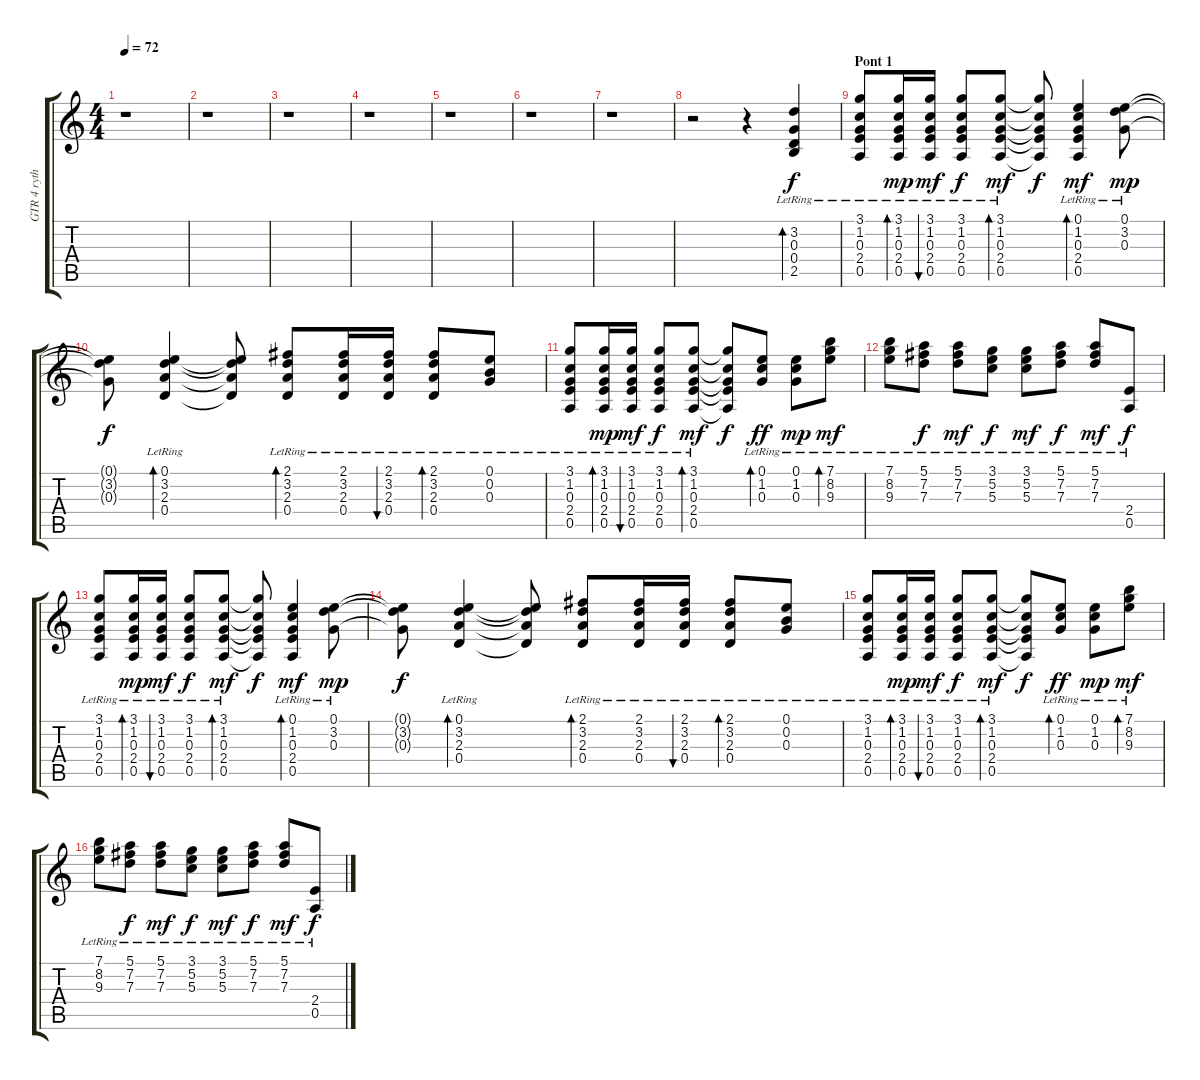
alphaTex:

\track ("GTR 4 rythm acoust." "GTR 4 ryth") {instrument acousticguitarsteel}
\staff {score tabs}
\tuning (E4 B3 G3 D3 A2 E2) {hide}
\ts (4 4)
\tempo 72
\clef g2
\ks c
r.1{dy f} |
r.1 |
r.1 |
r.1 |
r.1 |
r.1 |
r.1 |
r.2 r.4 (3.2{lr} 0.3{lr} 0.4{lr} 2.5{lr}).4{bd 120} |
\section ("" "Pont 1")
(3.1{lr} 1.2{lr} 0.3{lr} 2.4{lr} 0.5{lr}).8 (3.1{lr} 1.2{lr} 0.3{lr} 2.4{lr} 0.5{lr}).16{bd 60 dy mp} (3.1{lr} 1.2{lr} 0.3{lr} 2.4{lr} 0.5{lr}).16{bu 120 dy mf} (3.1{lr} 1.2{lr} 0.3{lr} 2.4{lr} 0.5{lr}).8{dy f} (3.1{lr} 1.2{lr} 0.3{lr} 2.4{lr} 0.5{lr}).8{bd 30 dy mf} (3.1{t} 1.2{t} 0.3{t} 2.4{t} 0.5{t}).8{dy f} (0.1{lr} 1.2{lr} 0.3{lr} 2.4{lr} 0.5{lr}).4{bd 60 dy mf} (0.1{lr} 3.2{lr} 0.3{lr}).8{dy mp} |
(0.1{t} 3.2{t} 0.3{t}).8{dy f} (0.1{lr} 3.2{lr} 2.3{lr} 0.4{lr}).4{bd 60} (0.1{t} 3.2{t} 2.3{t} 0.4{t}).8 (2.1{lr} 3.2{lr} 2.3{lr} 0.4{lr}).8{bd 120} (2.1{lr} 3.2{lr} 2.3{lr} 0.4{lr}).16 (2.1{lr} 3.2{lr} 2.3{lr} 0.4{lr}).16{bu 60} (2.1{lr} 3.2{lr} 2.3{lr} 0.4{lr}).8{bd 120} (0.1{lr} 0.2{lr} 0.3{lr}).8 |
(3.1{lr} 1.2{lr} 0.3{lr} 2.4{lr} 0.5{lr}).8 (3.1{lr} 1.2{lr} 0.3{lr} 2.4{lr} 0.5{lr}).16{bd 60 dy mp} (3.1{lr} 1.2{lr} 0.3{lr} 2.4{lr} 0.5{lr}).16{bu 120 dy mf} (3.1{lr} 1.2{lr} 0.3{lr} 2.4{lr} 0.5{lr}).8{dy f} (3.1{lr} 1.2{lr} 0.3{lr} 2.4{lr} 0.5{lr}).8{bd 30 dy mf} (3.1{t} 1.2{t} 0.3{t} 2.4{t} 0.5{t}).8{dy f} (0.1{lr} 1.2{lr} 0.3{lr}).8{bd 60 dy ff} (0.1{lr} 1.2{lr} 0.3{lr}).8{dy mp} (7.1{lr} 8.2{lr} 9.3{lr}).8{bd 30 dy mf} |
(7.1{lr} 8.2{lr} 9.3{lr}).8 (5.1{lr} 7.2{lr} 7.3{lr}).8{dy f} (5.1{lr} 7.2{lr} 7.3{lr}).8{dy mf} (3.1{lr} 5.2{lr} 5.3{lr}).8{dy f} (3.1{lr} 5.2{lr} 5.3{lr}).8{dy mf} (5.1{lr} 7.2{lr} 7.3{lr}).8{dy f} (5.1{lr} 7.2{lr} 7.3{lr}).8{dy mf} (2.4{lr} 0.5{lr}).8{dy f} |
(3.1{lr} 1.2{lr} 0.3{lr} 2.4{lr} 0.5{lr}).8 (3.1{lr} 1.2{lr} 0.3{lr} 2.4{lr} 0.5{lr}).16{bd 60 dy mp} (3.1{lr} 1.2{lr} 0.3{lr} 2.4{lr} 0.5{lr}).16{bu 120 dy mf} (3.1{lr} 1.2{lr} 0.3{lr} 2.4{lr} 0.5{lr}).8{dy f} (3.1{lr} 1.2{lr} 0.3{lr} 2.4{lr} 0.5{lr}).8{bd 30 dy mf} (3.1{t} 1.2{t} 0.3{t} 2.4{t} 0.5{t}).8{dy f} (0.1{lr} 1.2{lr} 0.3{lr} 2.4{lr} 0.5{lr}).4{bd 60 dy mf} (0.1{lr} 3.2{lr} 0.3{lr}).8{dy mp} |
(0.1{t} 3.2{t} 0.3{t}).8{dy f} (0.1{lr} 3.2{lr} 2.3{lr} 0.4{lr}).4{bd 60} (0.1{t} 3.2{t} 2.3{t} 0.4{t}).8 (2.1{lr} 3.2{lr} 2.3{lr} 0.4{lr}).8{bd 120} (2.1{lr} 3.2{lr} 2.3{lr} 0.4{lr}).16 (2.1{lr} 3.2{lr} 2.3{lr} 0.4{lr}).16{bu 60} (2.1{lr} 3.2{lr} 2.3{lr} 0.4{lr}).8{bd 120} (0.1{lr} 0.2{lr} 0.3{lr}).8 |
(3.1{lr} 1.2{lr} 0.3{lr} 2.4{lr} 0.5{lr}).8 (3.1{lr} 1.2{lr} 0.3{lr} 2.4{lr} 0.5{lr}).16{bd 60 dy mp} (3.1{lr} 1.2{lr} 0.3{lr} 2.4{lr} 0.5{lr}).16{bu 120 dy mf} (3.1{lr} 1.2{lr} 0.3{lr} 2.4{lr} 0.5{lr}).8{dy f} (3.1{lr} 1.2{lr} 0.3{lr} 2.4{lr} 0.5{lr}).8{bd 30 dy mf} (3.1{t} 1.2{t} 0.3{t} 2.4{t} 0.5{t}).8{dy f} (0.1{lr} 1.2{lr} 0.3{lr}).8{bd 60 dy ff} (0.1{lr} 1.2{lr} 0.3{lr}).8{dy mp} (7.1{lr} 8.2{lr} 9.3{lr}).8{bd 30 dy mf} |
(7.1{lr} 8.2{lr} 9.3{lr}).8 (5.1{lr} 7.2{lr} 7.3{lr}).8{dy f} (5.1{lr} 7.2{lr} 7.3{lr}).8{dy mf} (3.1{lr} 5.2{lr} 5.3{lr}).8{dy f} (3.1{lr} 5.2{lr} 5.3{lr}).8{dy mf} (5.1{lr} 7.2{lr} 7.3{lr}).8{dy f} (5.1{lr} 7.2{lr} 7.3{lr}).8{dy mf} (2.4{lr} 0.5{lr}).8{dy f}
